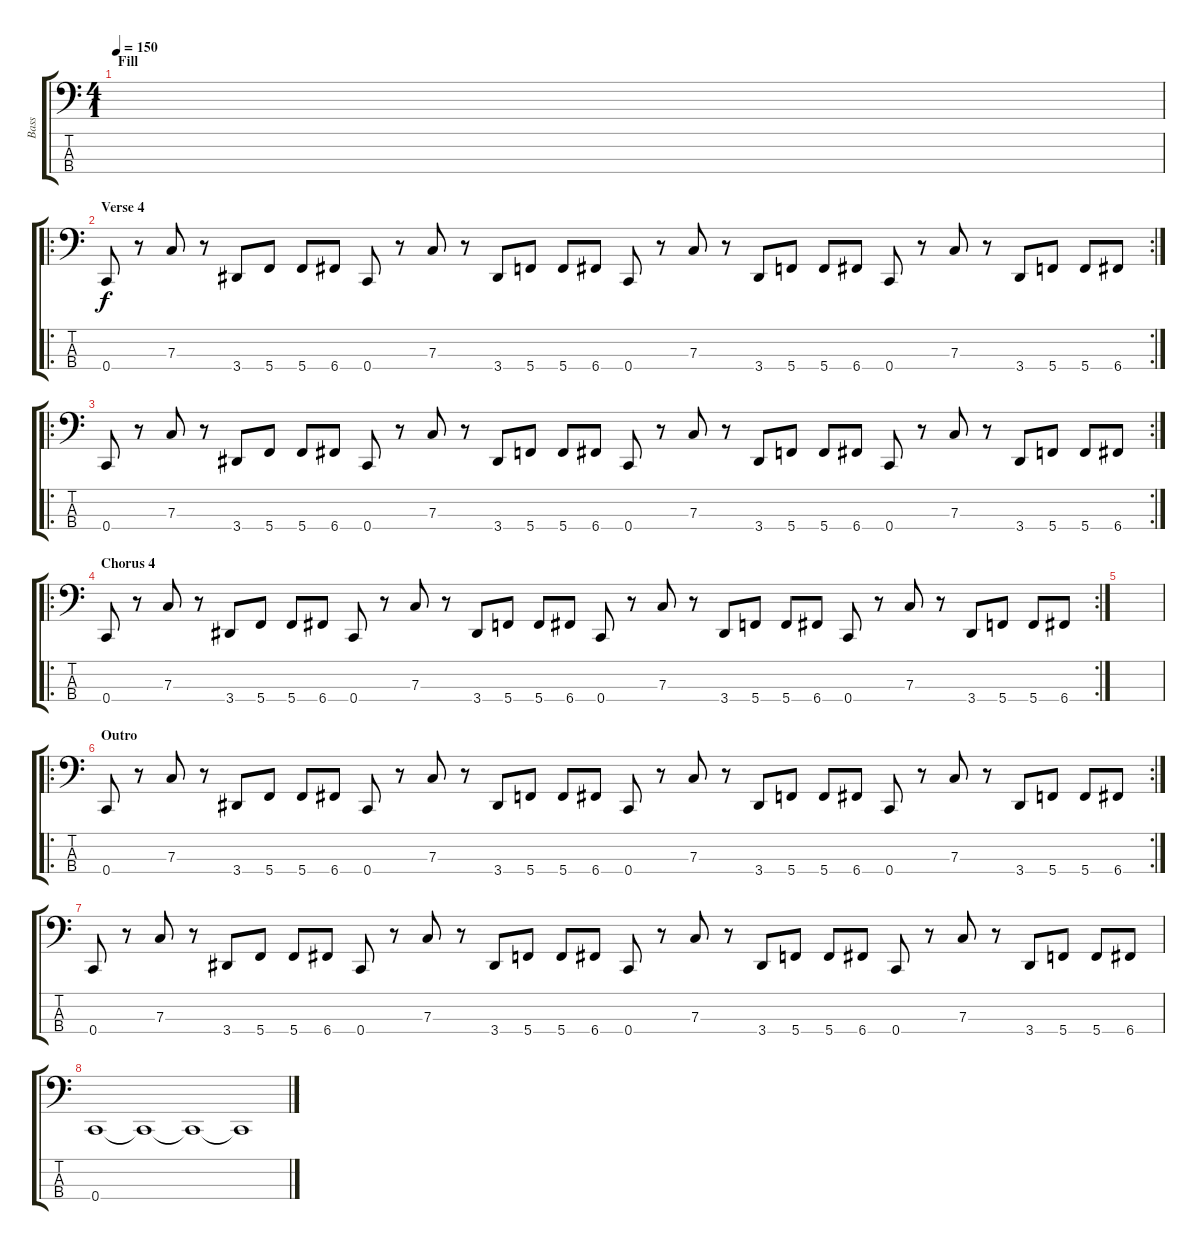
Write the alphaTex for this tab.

\track ("Bass" "Bass") {instrument electricbasspick}
\staff {score tabs}
\tuning (F2 C2 F1 C1) {hide}
\ts (4 1)
\section ("" "Fill")
\tempo 150
\clef f4
\ks c
|
\ro
\rc 2
\section ("" "Verse 4")
0.4.8 r.8 7.3.8 r.8 3.4.8 5.4.8 5.4.8 6.4.8 0.4.8 r.8 7.3.8 r.8 3.4.8 5.4.8 5.4.8 6.4.8 0.4.8 r.8 7.3.8 r.8 3.4.8 5.4.8 5.4.8 6.4.8 0.4.8 r.8 7.3.8 r.8 3.4.8 5.4.8 5.4.8 6.4.8 |
\ro
\rc 2
0.4.8 r.8 7.3.8 r.8 3.4.8 5.4.8 5.4.8 6.4.8 0.4.8 r.8 7.3.8 r.8 3.4.8 5.4.8 5.4.8 6.4.8 0.4.8 r.8 7.3.8 r.8 3.4.8 5.4.8 5.4.8 6.4.8 0.4.8 r.8 7.3.8 r.8 3.4.8 5.4.8 5.4.8 6.4.8 |
\ro
\rc 2
\section ("" "Chorus 4")
0.4.8 r.8 7.3.8 r.8 3.4.8 5.4.8 5.4.8 6.4.8 0.4.8 r.8 7.3.8 r.8 3.4.8 5.4.8 5.4.8 6.4.8 0.4.8 r.8 7.3.8 r.8 3.4.8 5.4.8 5.4.8 6.4.8 0.4.8 r.8 7.3.8 r.8 3.4.8 5.4.8 5.4.8 6.4.8 |
|
\ro
\rc 2
\section ("" "Outro")
0.4.8 r.8 7.3.8 r.8 3.4.8 5.4.8 5.4.8 6.4.8 0.4.8 r.8 7.3.8 r.8 3.4.8 5.4.8 5.4.8 6.4.8 0.4.8 r.8 7.3.8 r.8 3.4.8 5.4.8 5.4.8 6.4.8 0.4.8 r.8 7.3.8 r.8 3.4.8 5.4.8 5.4.8 6.4.8 |
0.4.8 r.8 7.3.8 r.8 3.4.8 5.4.8 5.4.8 6.4.8 0.4.8 r.8 7.3.8 r.8 3.4.8 5.4.8 5.4.8 6.4.8 0.4.8 r.8 7.3.8 r.8 3.4.8 5.4.8 5.4.8 6.4.8 0.4.8 r.8 7.3.8 r.8 3.4.8 5.4.8 5.4.8 6.4.8 |
0.4.1 0.4{t}.1 0.4{t}.1 0.4{t}.1
